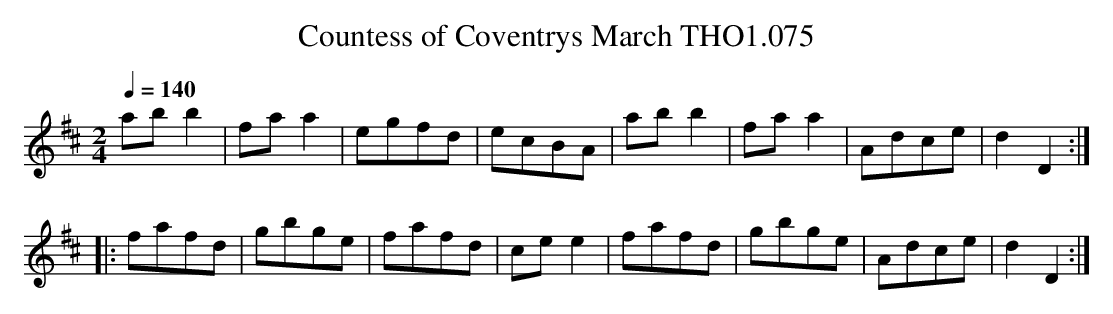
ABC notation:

X:1
T:Countess of Coventrys March THO1.075
M:2/4
L:1/8
Q:1/4=140
K:D
ab b2|fa a2|egfd|ecBA|ab b2|fa a2|Adce|d2D2:|
|:fafd|gbge|fafd|ce e2|fafd|gbge|Adce|d2D2:|
